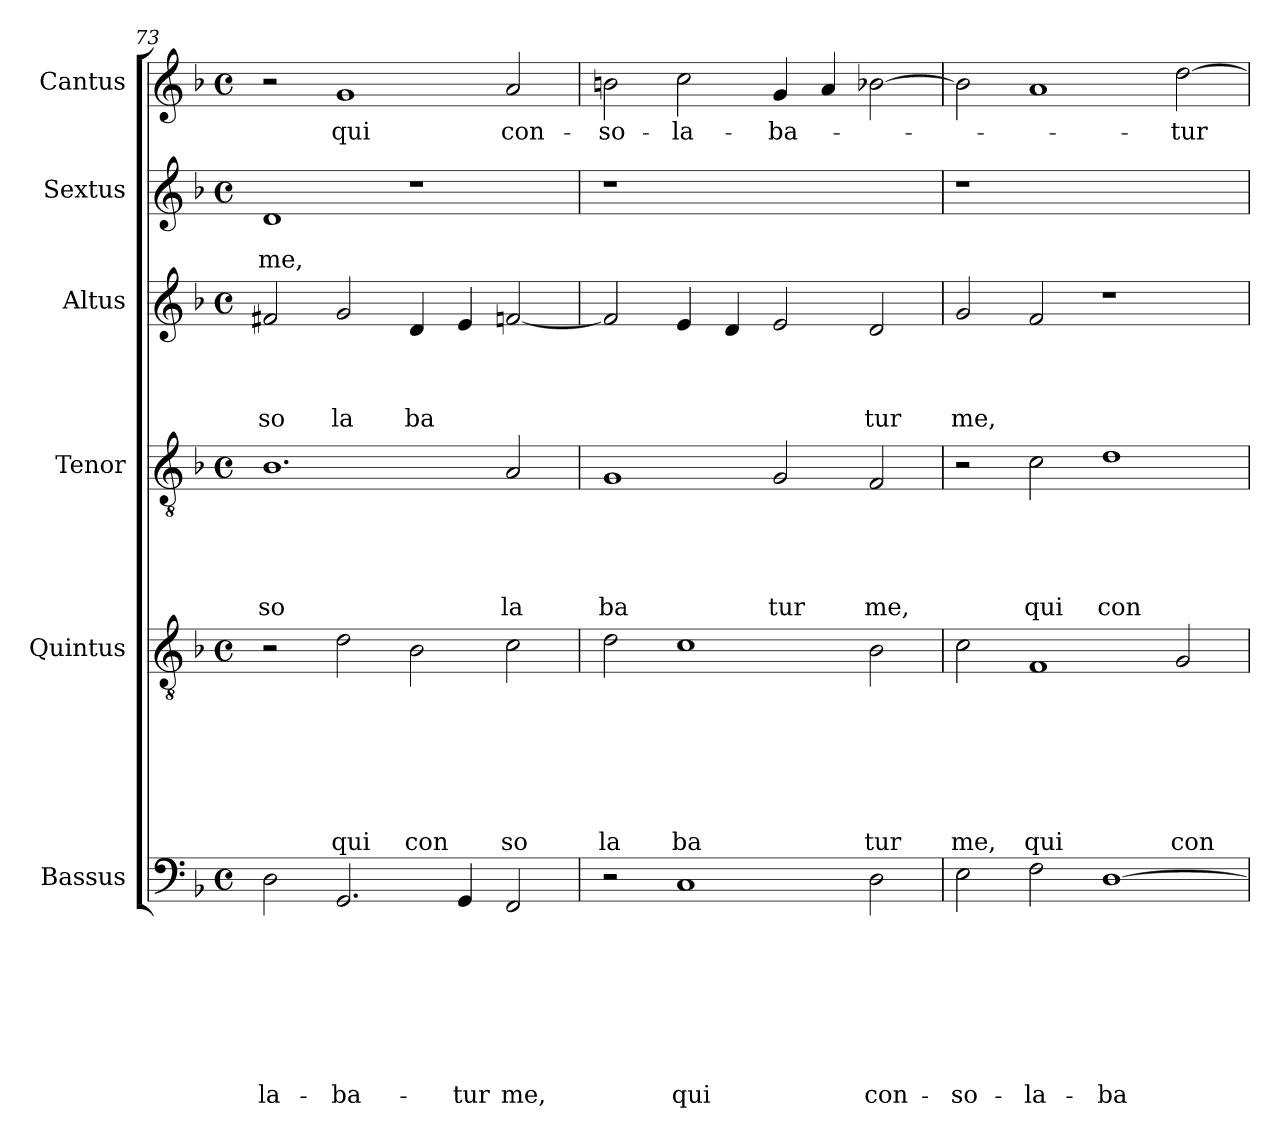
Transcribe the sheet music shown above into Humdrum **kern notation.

**kern	**text	**text	**text	**text	**text	**text	**text	**text	**kern	**text	**text	**text	**text	**text	**text	**text	**kern	**text	**text	**text	**text	**text	**kern	**text	**text	**text	**text	**kern	**text	**text	**kern	**text
*part6	*part6	*part6	*part6	*part6	*part6	*part6	*part6	*part6	*part5	*part5	*part5	*part5	*part5	*part5	*part5	*part5	*part4	*part4	*part4	*part4	*part4	*part4	*part3	*part3	*part3	*part3	*part3	*part2	*part2	*part2	*part1	*part1
*staff6	*staff6	*staff6	*staff6	*staff6	*staff6	*staff6	*staff6	*staff6	*staff5	*staff5	*staff5	*staff5	*staff5	*staff5	*staff5	*staff5	*staff4	*staff4	*staff4	*staff4	*staff4	*staff4	*staff3	*staff3	*staff3	*staff3	*staff3	*staff2	*staff2	*staff2	*staff1	*staff1
*I"Bassus	*	*	*	*	*	*	*	*	*I"Quintus	*	*	*	*	*	*	*	*I"Tenor	*	*	*	*	*	*I"Altus	*	*	*	*	*I"Sextus	*	*	*I"Cantus	*
*clefF4	*	*	*	*	*	*	*	*	*clefGv2	*	*	*	*	*	*	*	*clefGv2	*	*	*	*	*	*clefG2	*	*	*	*	*clefG2	*	*	*clefG2	*
*k[b-]	*	*	*	*	*	*	*	*	*k[b-]	*	*	*	*	*	*	*	*k[b-]	*	*	*	*	*	*k[b-]	*	*	*	*	*k[b-]	*	*	*k[b-]	*
*F:	*	*	*	*	*	*	*	*	*F:	*	*	*	*	*	*	*	*F:	*	*	*	*	*	*F:	*	*	*	*	*F:	*	*	*F:	*
*M4/4	*	*	*	*	*	*	*	*	*M4/4	*	*	*	*	*	*	*	*M4/4	*	*	*	*	*	*M4/4	*	*	*	*	*M4/4	*	*	*M4/4	*
*met(c)	*	*	*	*	*	*	*	*	*met(c)	*	*	*	*	*	*	*	*met(c)	*	*	*	*	*	*met(c)	*	*	*	*	*met(c)	*	*	*met(c)	*
=73	=73	=73	=73	=73	=73	=73	=73	=73	=73	=73	=73	=73	=73	=73	=73	=73	=73	=73	=73	=73	=73	=73	=73	=73	=73	=73	=73	=73	=73	=73	=73	=73
!	!	!	!	!	!	!	!	!LO:LY:b	!	!	!	!	!	!	!	!	!	!	!	!	!	!LO:LY:b	!	!	!	!	!LO:LY:b	!	!	!LO:LY:b	!	!
2D\	.	.	.	.	.	.	.	-la-	2r	.	.	.	.	.	.	.	1.B-	.	.	.	.	so	2f#X/	.	.	.	so	1d	.	me,	2r	.
!	!	!	!	!	!	!	!	!LO:LY:b	!	!	!	!	!	!	!	!LO:LY:b	!	!	!	!	!	!	!	!	!	!	!LO:LY:b	!	!	!	!	!LO:LY:b
2.GG/	.	.	.	.	.	.	.	-ba-	2d\	.	.	.	.	.	.	qui	.	.	.	.	.	.	2g/	.	.	.	la	.	.	.	1g	qui
!	!	!	!	!	!	!	!	!	!	!	!	!	!	!	!	!LO:LY:b	!	!	!	!	!	!	!	!	!	!	!LO:LY:b	!	!	!	!	!
.	.	.	.	.	.	.	.	.	2B-\	.	.	.	.	.	.	con	.	.	.	.	.	.	4d/	.	.	.	ba	1r	.	.	.	.
!	!	!	!	!	!	!	!	!LO:LY:b	!	!	!	!	!	!	!	!	!	!	!	!	!	!	!	!	!	!	!	!	!	!	!	!
4GG/	.	.	.	.	.	.	.	-tur	.	.	.	.	.	.	.	.	.	.	.	.	.	.	4e/	.	.	.	.	.	.	.	.	.
!	!	!	!	!	!	!	!	!LO:LY:b	!	!	!	!	!	!	!	!LO:LY:b	!	!	!	!	!	!LO:LY:b	!	!	!	!	!	!	!	!	!	!LO:LY:b
2FF/	.	.	.	.	.	.	.	me,	2c\	.	.	.	.	.	.	so	2A/	.	.	.	.	la	[<2fn/	.	.	.	.	.	.	.	2a/	con-
=74	=74	=74	=74	=74	=74	=74	=74	=74	=74	=74	=74	=74	=74	=74	=74	=74	=74	=74	=74	=74	=74	=74	=74	=74	=74	=74	=74	=74	=74	=74	=74	=74
!	!	!	!	!	!	!	!	!	!	!	!	!	!	!	!	!LO:LY:b	!	!	!	!	!	!LO:LY:b	!	!	!	!	!	!	!	!	!	!LO:LY:b
2r	.	.	.	.	.	.	.	.	2d\	.	.	.	.	.	.	la	1G	.	.	.	.	ba	2f/]	.	.	.	.	1r	.	.	2bn\	-so-
!	!	!	!	!	!	!	!	!LO:LY:b	!	!	!	!	!	!	!	!LO:LY:b	!	!	!	!	!	!	!	!	!	!	!	!	!	!	!	!LO:LY:b
1C	.	.	.	.	.	.	.	qui	1c	.	.	.	.	.	.	ba	.	.	.	.	.	.	4e/	.	.	.	.	.	.	.	2cc\	-la-
.	.	.	.	.	.	.	.	.	.	.	.	.	.	.	.	.	.	.	.	.	.	.	4d/	.	.	.	.	.	.	.	.	.
!	!	!	!	!	!	!	!	!	!	!	!	!	!	!	!	!	!	!	!	!	!	!LO:LY:b	!	!	!	!	!	!	!	!	!	!LO:LY:b
.	.	.	.	.	.	.	.	.	.	.	.	.	.	.	.	.	2G/	.	.	.	.	tur	2e/	.	.	.	.	1ryy	.	.	4g/	-ba-
.	.	.	.	.	.	.	.	.	.	.	.	.	.	.	.	.	.	.	.	.	.	.	.	.	.	.	.	.	.	.	4a/	.
!	!	!	!	!	!	!	!	!LO:LY:b	!	!	!	!	!	!	!	!LO:LY:b	!	!	!	!	!	!LO:LY:b	!	!	!	!	!LO:LY:b	!	!	!	!	!
2D\	.	.	.	.	.	.	.	con-	2B-\	.	.	.	.	.	.	tur	2F/	.	.	.	.	me,	2d/	.	.	.	tur	.	.	.	[>2b-X\	.
=75	=75	=75	=75	=75	=75	=75	=75	=75	=75	=75	=75	=75	=75	=75	=75	=75	=75	=75	=75	=75	=75	=75	=75	=75	=75	=75	=75	=75	=75	=75	=75	=75
!	!	!	!	!	!	!	!	!LO:LY:b	!	!	!	!	!	!	!	!LO:LY:b	!	!	!	!	!	!	!	!	!	!	!LO:LY:b	!	!	!	!	!
2E\	.	.	.	.	.	.	.	-so-	2c\	.	.	.	.	.	.	me,	2r	.	.	.	.	.	2g/	.	.	.	me,	1r	.	.	2b-\]	.
!	!	!	!	!	!	!	!	!LO:LY:b	!	!	!	!	!	!	!	!LO:LY:b	!	!	!	!	!	!LO:LY:b	!	!	!	!	!	!	!	!	!	!
2F\	.	.	.	.	.	.	.	-la-	1F	.	.	.	.	.	.	qui	2c\	.	.	.	.	qui	2f/	.	.	.	.	.	.	.	1a	.
!	!	!	!	!	!	!	!	!LO:LY:b	!	!	!	!	!	!	!	!	!	!	!	!	!	!LO:LY:b	!	!	!	!	!	!	!	!	!	!
[>1D	.	.	.	.	.	.	.	-ba-	.	.	.	.	.	.	.	.	1d	.	.	.	.	con	1r	.	.	.	.	1ryy	.	.	.	.
!	!	!	!	!	!	!	!	!	!	!	!	!	!	!	!	!LO:LY:b	!	!	!	!	!	!	!	!	!	!	!	!	!	!	!	!LO:LY:b
.	.	.	.	.	.	.	.	.	2G/	.	.	.	.	.	.	con	.	.	.	.	.	.	.	.	.	.	.	.	.	.	[>2dd\	-tur
=	=	=	=	=	=	=	=	=	=	=	=	=	=	=	=	=	=	=	=	=	=	=	=	=	=	=	=	=	=	=	=	=
*-	*-	*-	*-	*-	*-	*-	*-	*-	*-	*-	*-	*-	*-	*-	*-	*-	*-	*-	*-	*-	*-	*-	*-	*-	*-	*-	*-	*-	*-	*-	*-	*-
